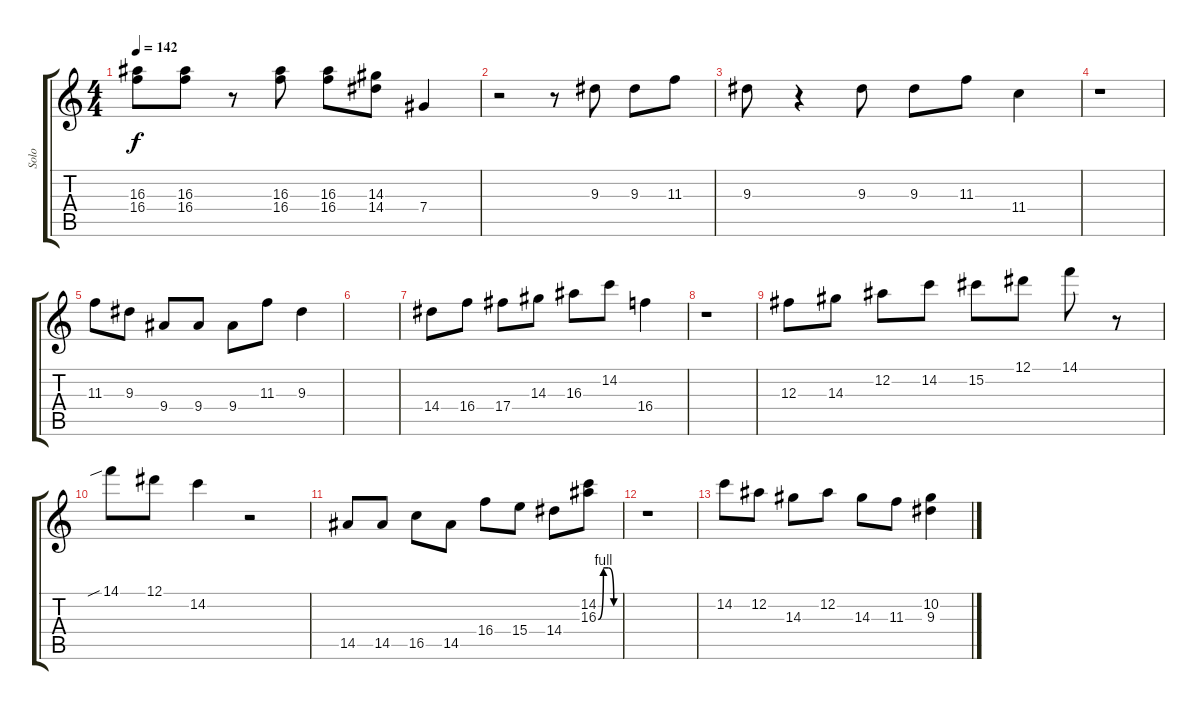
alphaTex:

\track ("Solo" "Solo") {instrument distortionguitar}
\staff {score tabs}
\tuning (Eb4 Bb3 Gb3 Db3 Ab2 Eb2) {hide}
\ts (4 4)
\tempo 142
\clef g2
\ks c
(16.3 16.4).8{dy f} (16.3 16.4).8 r.8 (16.3 16.4).8 (16.3 16.4).8 (14.3 14.4).8 7.4.4 |
r.2 r.8 9.3.8 9.3.8 11.3.8 |
9.3.8 r.4 9.3.8 9.3.8 11.3.8 11.4.4 |
r.1 |
11.3.8 9.3.8 9.4.8 9.4.8 9.4.8 11.3.8 9.3.4 |
|
14.4.8 16.4.8 17.4.8 14.3.8 16.3.8 14.2.8 16.4.4 |
r.1 |
12.3.8 14.3.8 12.2.8 14.2.8 15.2.8 12.1.8 14.1.8 r.8 |
14.1{sib}.8 12.1.8 14.2.4 r.2 |
14.5.8 14.5.8 16.5.8 14.5.8 16.4.8 15.4.8 14.4.8 (14.2 16.3{be (custom 0 0 15 4 30 4 45 0 60 0)}).8 |
r.1 |
14.2.8 12.2.8 14.3.8 12.2.8 14.3.8 11.3.8 (10.2 9.3).4
